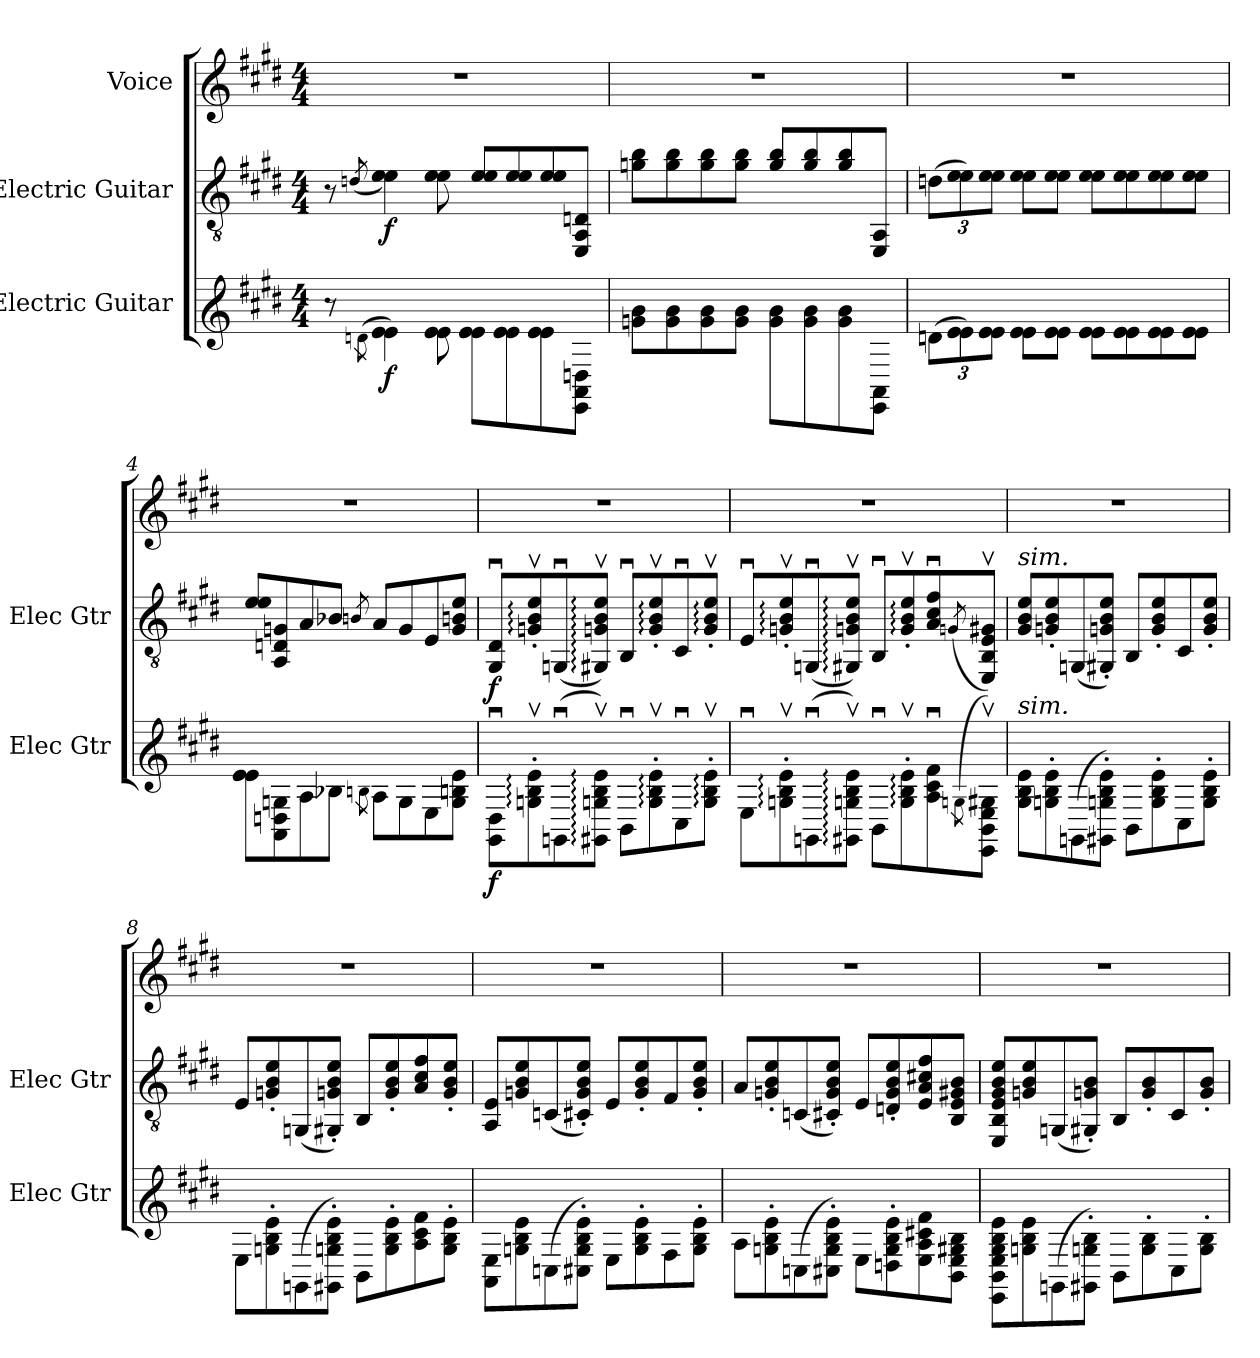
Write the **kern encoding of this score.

**kern	**dynam	**kern	**dynam	**kern
*part3	*part3	*part2	*part2	*part1
*staff3	*staff3	*staff2	*staff2	*staff1
*I"Electric Guitar	*	*I"Electric Guitar	*	*I"Voice
*I'Elec Gtr	*	*I'Elec Gtr	*	*
*stria6	*	*	*	*
*	*	*clefGv2	*	*clefG2
*k[f#c#g#d#]	*	*k[f#c#g#d#]	*	*k[f#c#g#d#]
*M4/4	*	*M4/4	*	*M4/4
=1	=1	=1	=1	=1
8r	.	8r	.	1r
(>8qdn\	.	(<8qdn/	.	.
!	!LO:DY:b	!	!LO:DY:b	!
4e\ 4e\)	f	4e\ 4e\)	f	.
8e\ 8e\	.	8e\ 8e\	.	.
8e\ 8e\L	.	8e/ 8e/L	.	.
8e\ 8e\	.	8e/ 8e/	.	.
8e\ 8e\	.	8e/ 8e/	.	.
8EE\ 8AA\ 8Dn\J	.	8EE/ 8AA/ 8Dn/J	.	.
=2	=2	=2	=2	=2
8gn\ 8b\L	.	8gn\ 8b\L	.	1r
8g\ 8b\	.	8g\ 8b\	.	.
8g\ 8b\	.	8g\ 8b\	.	.
8g\ 8b\J	.	8g\ 8b\J	.	.
8g\ 8b\L	.	8g/ 8b/L	.	.
8g\ 8b\	.	8g/ 8b/	.	.
8g\ 8b\	.	8g/ 8b/	.	.
8EE\ 8AA\J	.	8EE/ 8AA/J	.	.
=3	=3	=3	=3	=3
*Xbrackettup	*	*Xbrackettup	*	*
(>12dn\L	.	(>12dn\L	.	1r
12e\ 12e\)	.	12e\ 12e\)	.	.
12e\ 12e\J	.	12e\ 12e\J	.	.
8e\ 8e\L	.	8e\ 8e\L	.	.
8e\ 8e\J	.	8e\ 8e\J	.	.
8e\ 8e\L	.	8e\ 8e\L	.	.
8e\ 8e\	.	8e\ 8e\	.	.
8e\ 8e\	.	8e\ 8e\	.	.
8e\ 8e\J	.	8e\ 8e\J	.	.
!!LO:LB:g=z
=4	=4	=4	=4	=4
8e\ 8e\L	.	8e/ 8e/L	.	1r
8AA\ 8Dn\ 8Gn\	.	8AA/ 8Dn/ 8Gn/	.	.
8A\	.	8A/	.	.
8B-X\J	.	8B-X/J	.	.
8qBn\	.	8qBn/	.	.
8A\L	.	8A/L	.	.
8G\	.	8G/	.	.
8E\	.	8E/	.	.
8G\ 8B\ 8e\J	.	8G/ 8B/ 8e/J	.	.
=5	=5	=5	=5	=5
!	!LO:DY:b	!	!LO:DY:b	!
8GG#\u 8D#\uL	f	8GG#/u 8D#/uL	f	1r
8Gn\:v' 8B\:v' 8e\:v'	.	8Gn/:v' 8B/:v' 8e/:v'	.	.
(>8GGnu\	.	(<8GGnu/	.	.
8GG#X\:v 8Gn\:v 8B\:v 8e\:vJ)	.	8GG#X/:v 8Gn/:v 8B/:v 8e/:vJ)	.	.
8BBu\L	.	8BBu/L	.	.
8G\:v' 8B\:v' 8e\:v'	.	8G/:v' 8B/:v' 8e/:v'	.	.
8C#u\	.	8C#u/	.	.
8G\:v' 8B\:v' 8e\:v'J	.	8G/:v' 8B/:v' 8e/:v'J	.	.
=6	=6	=6	=6	=6
8Eu\L	.	8Eu/L	.	1r
8Gn\:v' 8B\:v' 8e\:v'	.	8Gn/:v' 8B/:v' 8e/:v'	.	.
(>8GGnu\	.	(<8GGnu/	.	.
8GG#X\:v 8Gn\:v 8B\:v 8e\:vJ)	.	8GG#X/:v 8Gn/:v 8B/:v 8e/:vJ)	.	.
8BBu\L	.	8BBu/L	.	.
8G\:v' 8B\:v' 8e\:v'	.	8G/:v' 8B/:v' 8e/:v'	.	.
8A\u 8c#\u 8f#\u	.	8A/u 8c#/u 8f#/u	.	.
(>8qGn\	.	(<8qGn/	.	.
8EE\v 8BB\v 8E\v 8G#X\vJ)	.	8EE/v 8BB/v 8E/v 8G#X/vJ)	.	.
!!LO:LB:g=z
=7	=7	=7	=7	=7
!	!	!LO:TX:a:i:t=sim.	!	!
!LO:TX:a:i:t=sim.	!	!	!	!
8G#\ 8B\ 8e\L	.	8G#/ 8B/ 8e/L	.	1r
8Gn\' 8B\' 8e\'	.	8Gn/' 8B/' 8e/'	.	.
(>8GGn\	.	(<8GGn/	.	.
8GG#X\'> 8Gn\'> 8B\'> 8e\'>J)	.	8GG#X/'> 8Gn/'> 8B/'> 8e/'>J)	.	.
8BB\L	.	8BB/L	.	.
8G\' 8B\' 8e\'	.	8G/' 8B/' 8e/'	.	.
8C#\	.	8C#/	.	.
8G\' 8B\' 8e\'J	.	8G/' 8B/' 8e/'J	.	.
=8	=8	=8	=8	=8
8E\L	.	8E/L	.	1r
8Gn\' 8B\' 8e\'	.	8Gn/' 8B/' 8e/'	.	.
(>8GGn\	.	(<8GGn/	.	.
8GG#X\'> 8Gn\'> 8B\'> 8e\'>J)	.	8GG#X/'> 8Gn/'> 8B/'> 8e/'>J)	.	.
8BB\L	.	8BB/L	.	.
8G\' 8B\' 8e\'	.	8G/' 8B/' 8e/'	.	.
8A\ 8c#\ 8f#\	.	8A/ 8c#/ 8f#/	.	.
8G\' 8B\' 8e\'J	.	8G/' 8B/' 8e/'J	.	.
=9	=9	=9	=9	=9
8AA\ 8E\L	.	8AA/ 8E/L	.	1r
8Gn\ 8B\ 8e\	.	8Gn/ 8B/ 8e/	.	.
(>8Cn\	.	(<8Cn/	.	.
8C#X\'> 8G\'> 8B\'> 8e\'>J)	.	8C#X/'> 8G/'> 8B/'> 8e/'>J)	.	.
8E\L	.	8E/L	.	.
8G\' 8B\' 8e\'	.	8G/' 8B/' 8e/'	.	.
8F#\	.	8F#/	.	.
8G\' 8B\' 8e\'J	.	8G/' 8B/' 8e/'J	.	.
!!LO:LB:g=z
=10	=10	=10	=10	=10
8A\L	.	8A/L	.	1r
8Gn\' 8B\' 8e\'	.	8Gn/' 8B/' 8e/'	.	.
(>8Cn\	.	(<8Cn/	.	.
8C#X\'> 8G\'> 8B\'> 8e\'>J)	.	8C#X/'> 8G/'> 8B/'> 8e/'>J)	.	.
8E\L	.	8E/L	.	.
8Dn\' 8G\' 8B\' 8e\'	.	8Dn/' 8G/' 8B/' 8e/'	.	.
8E\ 8A\ 8c#X\ 8f#\	.	8E/ 8A/ 8c#X/ 8f#/	.	.
8BB\ 8E\ 8G#X\ 8B\J	.	8BB/ 8E/ 8G#X/ 8B/J	.	.
=11	=11	=11	=11	=11
8EE\ 8BB\ 8E\ 8G#\ 8B\ 8e\L	.	8EE/ 8BB/ 8E/ 8G#/ 8B/ 8e/L	.	1r
8Gn\ 8B\ 8e\	.	8Gn/ 8B/ 8e/	.	.
(>8GGn\	.	(<8GGn/	.	.
8GG#X\'> 8Gn\'> 8B\'>J)	.	8GG#X/'> 8Gn/'> 8B/'>J)	.	.
8BB\L	.	8BB/L	.	.
8G\' 8B\'	.	8G/' 8B/'	.	.
8C#\	.	8C#/	.	.
8G\' 8B\'J	.	8G/' 8B/'J	.	.
=	=	=	=	=
*-	*-	*-	*-	*-
